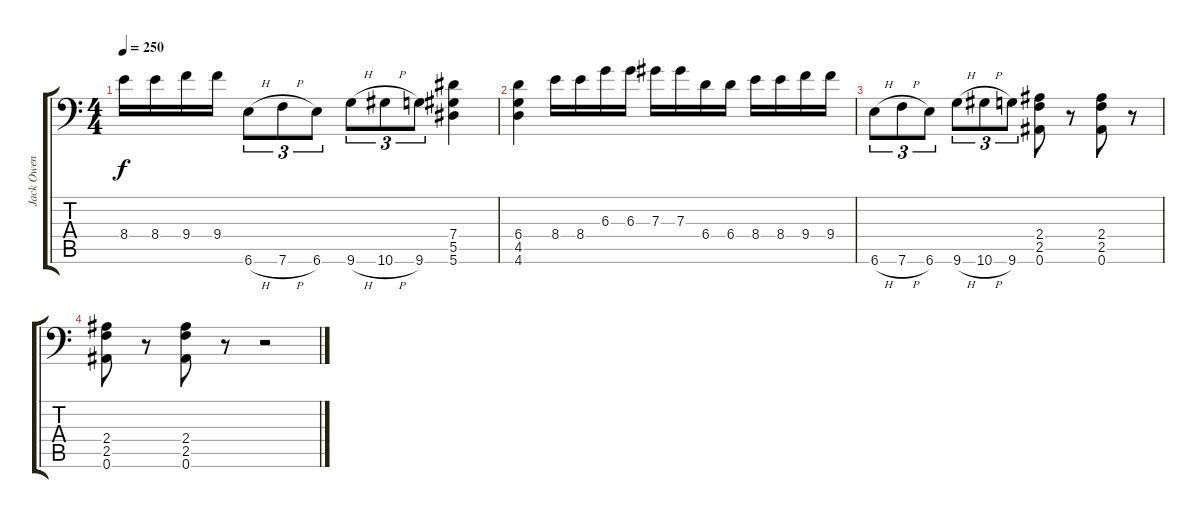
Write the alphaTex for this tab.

\track ("Jack Owen" "Jack Owen") {instrument distortionguitar}
\staff {score tabs}
\tuning (Bb3 F3 Db3 Ab2 Eb2 Bb1) {hide}
\ts (4 4)
\tempo 250
\clef f4
\ks c
8.4.16{dy f} 8.4.16 9.4.16 9.4.16 6.6{h}.8{tu (3 2)} 7.6{h}.8{tu (3 2)} 6.6.8{tu (3 2)} 9.6{h}.8{tu (3 2)} 10.6{h}.8{tu (3 2)} 9.6.8{tu (3 2)} (7.4 5.5 5.6).4 |
(6.4 4.5 4.6).4 8.4.16 8.4.16 6.3.16 6.3.16 7.3.16 7.3.16 6.4.16 6.4.16 8.4.16 8.4.16 9.4.16 9.4.16 |
6.6{h}.8{tu (3 2)} 7.6{h}.8{tu (3 2)} 6.6.8{tu (3 2)} 9.6{h}.8{tu (3 2)} 10.6{h}.8{tu (3 2)} 9.6.8{tu (3 2)} (2.4 2.5 0.6).8 r.8 (2.4 2.5 0.6).8 r.8 |
(2.4 2.5 0.6).8 r.8 (2.4 2.5 0.6).8 r.8 r.2
